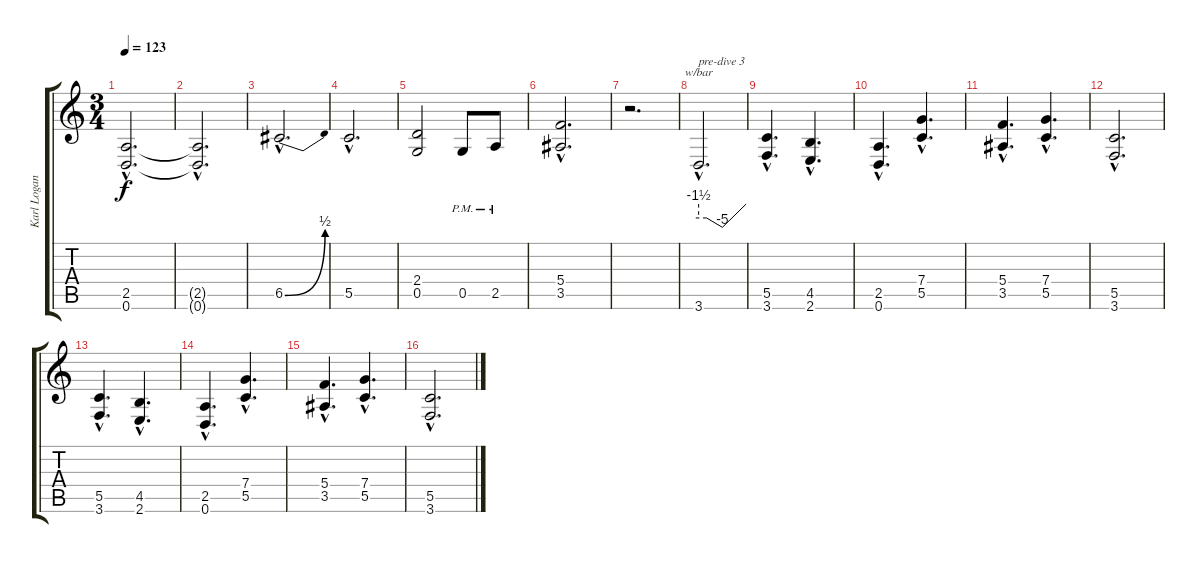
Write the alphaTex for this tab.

\track ("Karl Logan" "Karl Logan") {instrument distortionguitar}
\staff {score tabs}
\tuning (D4 A3 F3 C3 G2 D2) {hide}
\ts (3 4)
\tempo 123
\clef g2
\ks c
(2.5{hac} 0.6{hac}).2{d dy f} |
(2.5{hac t} 0.6{hac t}).2{d} |
6.5{be (bend 0 0 60 2) hac}.2{d} |
5.5{hac}.2{d} |
(2.4 0.5).2 0.5{pm}.8 2.5{pm}.8 |
(5.4{hac} 3.5{hac}).2{d} |
r.2{d} |
3.6{hac}.2{d tbe (custom default 0 -6 10 -6 30 -20 60 0) txt "pre-dive 3"} |
(5.5{hac} 3.6{hac}).4{d} (4.5{hac} 2.6{hac}).4{d} |
(2.5{hac} 0.6{hac}).4{d} (7.4{hac} 5.5{hac}).4{d} |
(5.4{hac} 3.5{hac}).4{d} (7.4{hac} 5.5{hac}).4{d} |
(5.5{hac} 3.6{hac}).2{d} |
(5.5{hac} 3.6{hac}).4{d} (4.5{hac} 2.6{hac}).4{d} |
(2.5{hac} 0.6{hac}).4{d} (7.4{hac} 5.5{hac}).4{d} |
(5.4{hac} 3.5{hac}).4{d} (7.4{hac} 5.5{hac}).4{d} |
(5.5{hac} 3.6{hac}).2{d}
